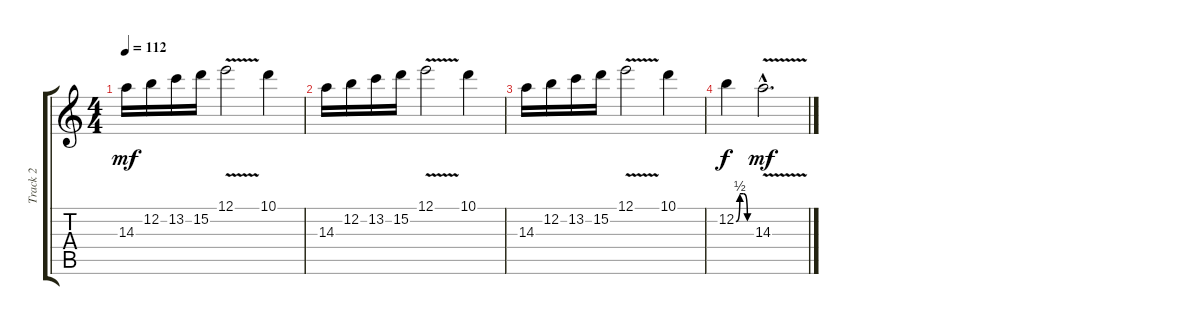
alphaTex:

\track ("Track 2" "Track 2") {instrument acousticguitarsteel}
\staff {score tabs}
\tuning (E4 B3 G3 D3 A2 E2) {hide}
\ts (4 4)
\tempo 112
\clef g2
\ks c
14.3.16{dy mf} 12.2.16 13.2.16 15.2.16 12.1{v}.2 10.1.4 |
14.3.16 12.2.16 13.2.16 15.2.16 12.1{v}.2 10.1.4 |
14.3.16 12.2.16 13.2.16 15.2.16 12.1{v}.2 10.1.4 |
12.2{be (custom 0 0 15 2 30 2 45 0 60 0)}.4{dy f} 14.3{v hac}.2{d dy mf}
